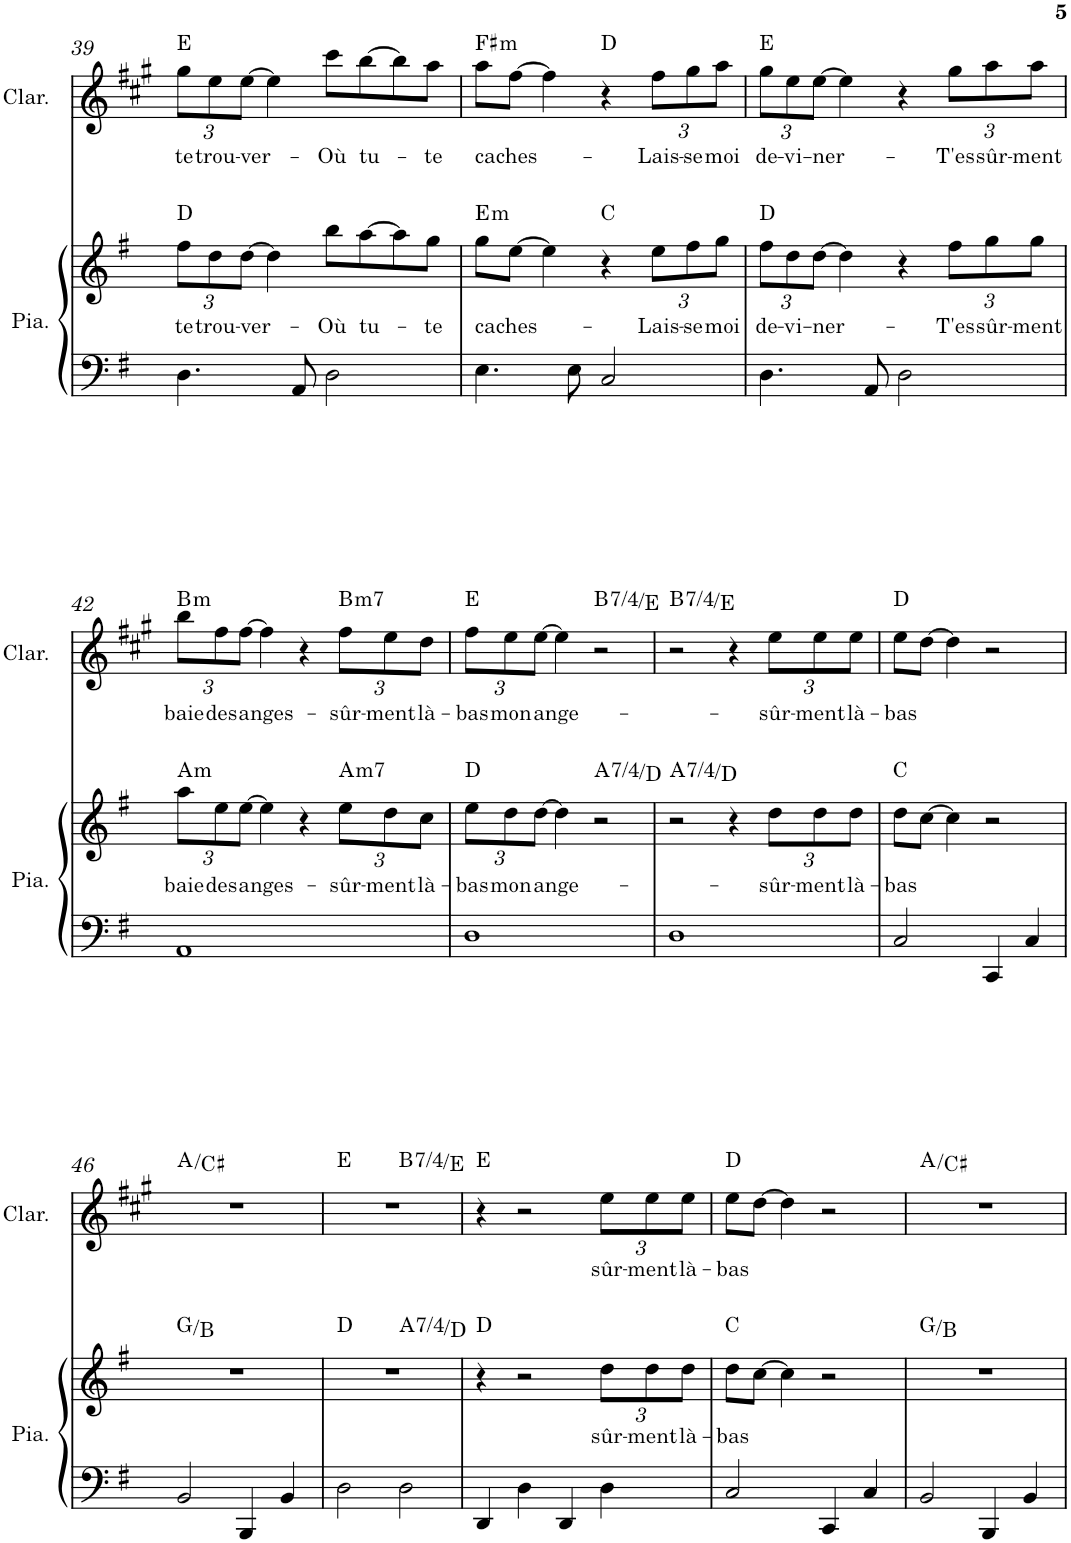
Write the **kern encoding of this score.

**kern	**kern	**text	**harte	**kern	**text	**harte
*part2	*part2	*part2	*part2	*part1	*part1	*part1
*staff3	*staff2	*staff2	*	*staff1	*staff1	*
*I"Piano	*	*	*	*I"Clarinette	*	*
*I'Pia.	*	*	*	*I'Clar.	*	*
!!LO:PB:g=z
*clefF4	*clefG2	*	*	*clefG2	*	*
*	*	*	*	*Trd1c2	*	*
*k[f#]	*k[f#]	*	*	*k[f#c#g#]	*	*
*M4/4	*M4/4	*	*	*M4/4	*	*
*	*Xbrackettup	*	*	*	*	*
=39	=39	=39	=39	=39	=39	=39
!	!	!LO:LY:b	!	!	!	!
*	*	*	*	*Xbrackettup	*	*
!	!	!	!	!	!LO:LY:b	!
4.D\	12ff#\L	te	D:maj	12gg#\L	te	E:maj
!	!	!LO:LY:b	!	!	!LO:LY:b	!
.	12dd\	trou-	.	12ee\	trou-	.
!	!	!LO:LY:b	!	!	!LO:LY:b	!
.	[12dd\J	-ver-	.	[12ee\J	-ver-	.
.	4dd\]	.	.	4ee\]	.	.
8AA/	.	.	.	.	.	.
!	!	!LO:LY:b	!	!	!LO:LY:b	!
2D\	8bb\L	-Où	.	8ccc#\L	-Où	.
!	!	!LO:LY:b	!	!	!LO:LY:b	!
.	[8aa\	tu-	.	[8bb\	tu-	.
.	8aa\]	.	.	8bb\]	.	.
!	!	!LO:LY:b	!	!	!LO:LY:b	!
.	8gg\J	-te	.	8aa\J	-te	.
=40	=40	=40	=40	=40	=40	=40
!	!	!LO:LY:b	!LO:H:kt=m	!	!LO:LY:b	!LO:H:kt=m
4.E\	8gg\L	caches-	E:min	8aa\L	caches-	F#:min
.	[8ee\J	.	.	[8ff#\J	.	.
.	4ee\]	.	.	4ff#\]	.	.
8E\	.	.	.	.	.	.
2C/	4r	.	C:maj	4r	.	D:maj
!	!	!LO:LY:b	!	!	!LO:LY:b	!
.	12ee\L	-Lais-	.	12ff#\L	-Lais-	.
!	!	!LO:LY:b	!	!	!LO:LY:b	!
.	12ff#\	-se	.	12gg#\	-se	.
!	!	!LO:LY:b	!	!	!LO:LY:b	!
.	12gg\J	moi	.	12aa\J	moi	.
=41	=41	=41	=41	=41	=41	=41
!	!	!LO:LY:b	!	!	!LO:LY:b	!
4.D\	12ff#\L	de-	D:maj	12gg#\L	de-	E:maj
!	!	!LO:LY:b	!	!	!LO:LY:b	!
.	12dd\	-vi-	.	12ee\	-vi-	.
!	!	!LO:LY:b	!	!	!LO:LY:b	!
.	[12dd\J	-ner-	.	[12ee\J	-ner-	.
.	4dd\]	.	.	4ee\]	.	.
8AA/	.	.	.	.	.	.
2D\	4r	.	.	4r	.	.
!	!	!LO:LY:b	!	!	!LO:LY:b	!
.	12ff#\L	-T'es	.	12gg#\L	-T'es	.
!	!	!LO:LY:b	!	!	!LO:LY:b	!
.	12gg\	sûr-	.	12aa\	sûr-	.
!	!	!LO:LY:b	!	!	!LO:LY:b	!
.	12gg\J	-ment	.	12aa\J	-ment	.
!!LO:LB:g=z
=42	=42	=42	=42	=42	=42	=42
!	!	!LO:LY:b	!LO:H:kt=m	!	!LO:LY:b	!LO:H:kt=m
1AA	12aa\L	baie	A:min	12bb\L	baie	B:min
!	!	!LO:LY:b	!	!	!LO:LY:b	!
.	12ee\	des	.	12ff#\	des	.
!	!	!LO:LY:b	!	!	!LO:LY:b	!
.	[12ee\J	anges-	.	[12ff#\J	anges-	.
.	4ee\]	.	.	4ff#\]	.	.
.	4r	.	.	4r	.	.
!	!	!LO:LY:b	!LO:H:kt=m7	!	!LO:LY:b	!LO:H:kt=m7
.	12ee\L	-sûr-	A:min7	12ff#\L	-sûr-	B:min7
!	!	!LO:LY:b	!	!	!LO:LY:b	!
.	12dd\	-ment	.	12ee\	-ment	.
!	!	!LO:LY:b	!	!	!LO:LY:b	!
.	12cc\J	là-	.	12dd\J	là-	.
=43	=43	=43	=43	=43	=43	=43
!	!	!LO:LY:b	!	!	!LO:LY:b	!
1D	12ee\L	-bas	D:maj	12ff#\L	-bas	E:maj
!	!	!LO:LY:b	!	!	!LO:LY:b	!
.	12dd\	mon	.	12ee\	mon	.
!	!	!LO:LY:b	!	!	!LO:LY:b	!
.	[12dd\J	ange-	.	[12ee\J	ange-	.
.	4dd\]	.	.	4ee\]	.	.
!	!	!	!LO:H:kt=7/4	!	!	!LO:H:kt=7/4
.	2r	.	A:maj/4	2r	.	B:maj/4
=44	=44	=44	=44	=44	=44	=44
!	!	!	!LO:H:kt=7/4	!	!	!LO:H:kt=7/4
1D	2r	.	A:maj/4	2r	.	B:maj/4
.	4r	.	.	4r	.	.
!	!	!LO:LY:b	!	!	!LO:LY:b	!
.	12dd\L	-sûr-	.	12ee\L	-sûr-	.
!	!	!LO:LY:b	!	!	!LO:LY:b	!
.	12dd\	-ment	.	12ee\	-ment	.
!	!	!LO:LY:b	!	!	!LO:LY:b	!
.	12dd\J	là-	.	12ee\J	là-	.
=45	=45	=45	=45	=45	=45	=45
!	!	!LO:LY:b	!	!	!LO:LY:b	!
2C/	8dd\L	-bas	C:maj	8ee\L	-bas	D:maj
.	[8cc\J	.	.	[8dd\J	.	.
.	4cc\]	.	.	4dd\]	.	.
4CC/	2r	.	.	2r	.	.
4C/	.	.	.	.	.	.
!!LO:LB:g=z
=46	=46	=46	=46	=46	=46	=46
2BB/	1r	.	G:maj/3	1r	.	A:maj/3
4BBB/	.	.	.	.	.	.
4BB/	.	.	.	.	.	.
=47	=47	=47	=47	=47	=47	=47
*	*^	*	*	*^	*	*
2D\	1r	2ryy	.	D:maj	1r	2ryy	.	E:maj
!	!	!	!	!LO:H:kt=7/4	!	!	!	!LO:H:kt=7/4
2D\	.	2ryy	.	A:maj/4	.	2ryy	.	B:maj/4
*	*v	*v	*	*	*	*	*	*
*	*	*	*	*v	*v	*	*
=48	=48	=48	=48	=48	=48	=48
4DD/	4r	.	D:maj	4r	.	E:maj
4D\	2r	.	.	2r	.	.
4DD/	.	.	.	.	.	.
!	!	!LO:LY:b	!	!	!LO:LY:b	!
4D\	12dd\L	sûr-	.	12ee\L	sûr-	.
!	!	!LO:LY:b	!	!	!LO:LY:b	!
.	12dd\	-ment	.	12ee\	-ment	.
!	!	!LO:LY:b	!	!	!LO:LY:b	!
.	12dd\J	là-	.	12ee\J	là-	.
=49	=49	=49	=49	=49	=49	=49
!	!	!LO:LY:b	!	!	!LO:LY:b	!
2C/	8dd\L	-bas	C:maj	8ee\L	-bas	D:maj
.	[8cc\J	.	.	[8dd\J	.	.
.	4cc\]	.	.	4dd\]	.	.
4CC/	2r	.	.	2r	.	.
4C/	.	.	.	.	.	.
=50	=50	=50	=50	=50	=50	=50
2BB/	1r	.	G:maj/3	1r	.	A:maj/3
4BBB/	.	.	.	.	.	.
4BB/	.	.	.	.	.	.
=	=	=	=	=	=	=
*-	*-	*-	*-	*-	*-	*-
